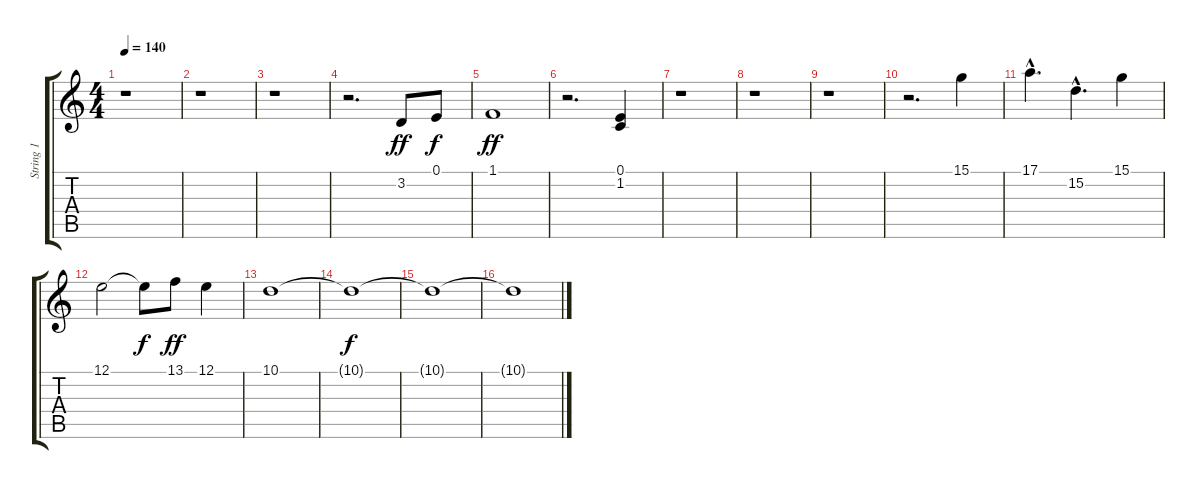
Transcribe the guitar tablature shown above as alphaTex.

\track ("String 1" "String 1") {instrument stringensemble1}
\staff {score tabs}
\tuning (E4 B3 G3 D3 A2 E2) {hide}
\ts (4 4)
\tempo 140
\clef g2
\ks c
r.1{dy ff} |
r.1 |
r.1 |
r.2{d} 3.2.8 0.1.8{dy f} |
1.1.1{dy ff} |
r.2{d} (0.1 1.2).4 |
r.1 |
r.1 |
r.1 |
r.2{d} 15.1.4 |
17.1{hac}.4{d} 15.2{hac}.4{d} 15.1.4 |
12.1.2 12.1{t}.8{dy f} 13.1.8{dy ff} 12.1.4 |
10.1.1 |
10.1{t}.1{dy f} |
10.1{t}.1 |
10.1{t}.1
